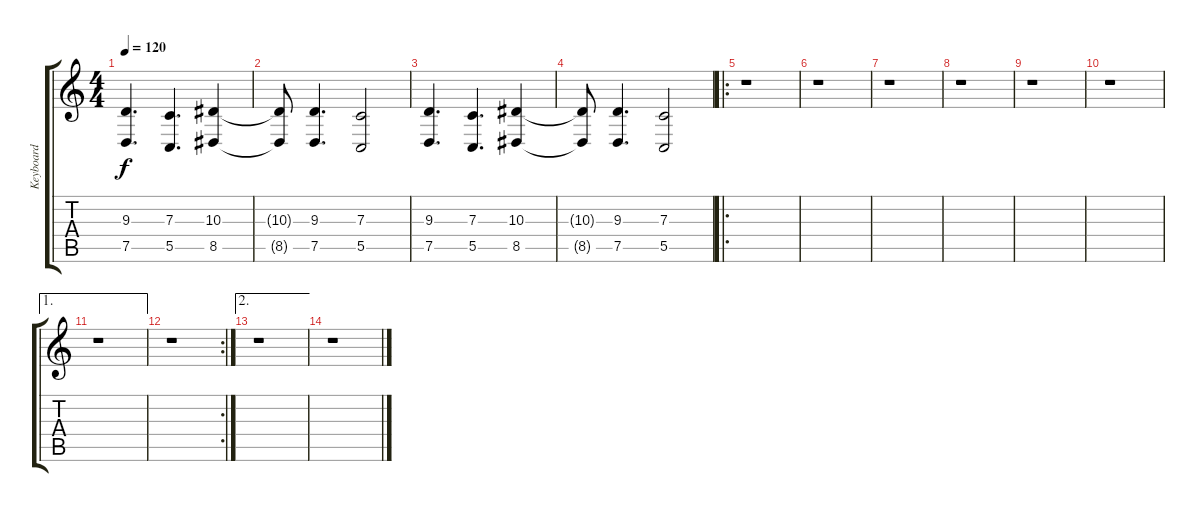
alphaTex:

\track ("Keyboard" "Keyboard") {instrument taikodrum}
\staff {score tabs}
\tuning (D4 A3 F3 C3 G2 C2) {hide}
\ts (4 4)
\tempo 120
\clef g2
\ks c
(9.3 7.5).4{d dy f volume 9 instrument guitarharmonics} (7.3 5.5).4{d} (10.3 8.5).4 |
(10.3{t} 8.5{t}).8 (9.3 7.5).4{d} (7.3 5.5).2 |
(9.3 7.5).4{d} (7.3 5.5).4{d} (10.3 8.5).4 |
(10.3{t} 8.5{t}).8 (9.3 7.5).4{d} (7.3 5.5).2 |
\ro
r.1 |
r.1 |
r.1 |
r.1 |
r.1 |
r.1 |
\ae 1
r.1 |
\rc 2
r.1 |
\ae 2
r.1 |
r.1
